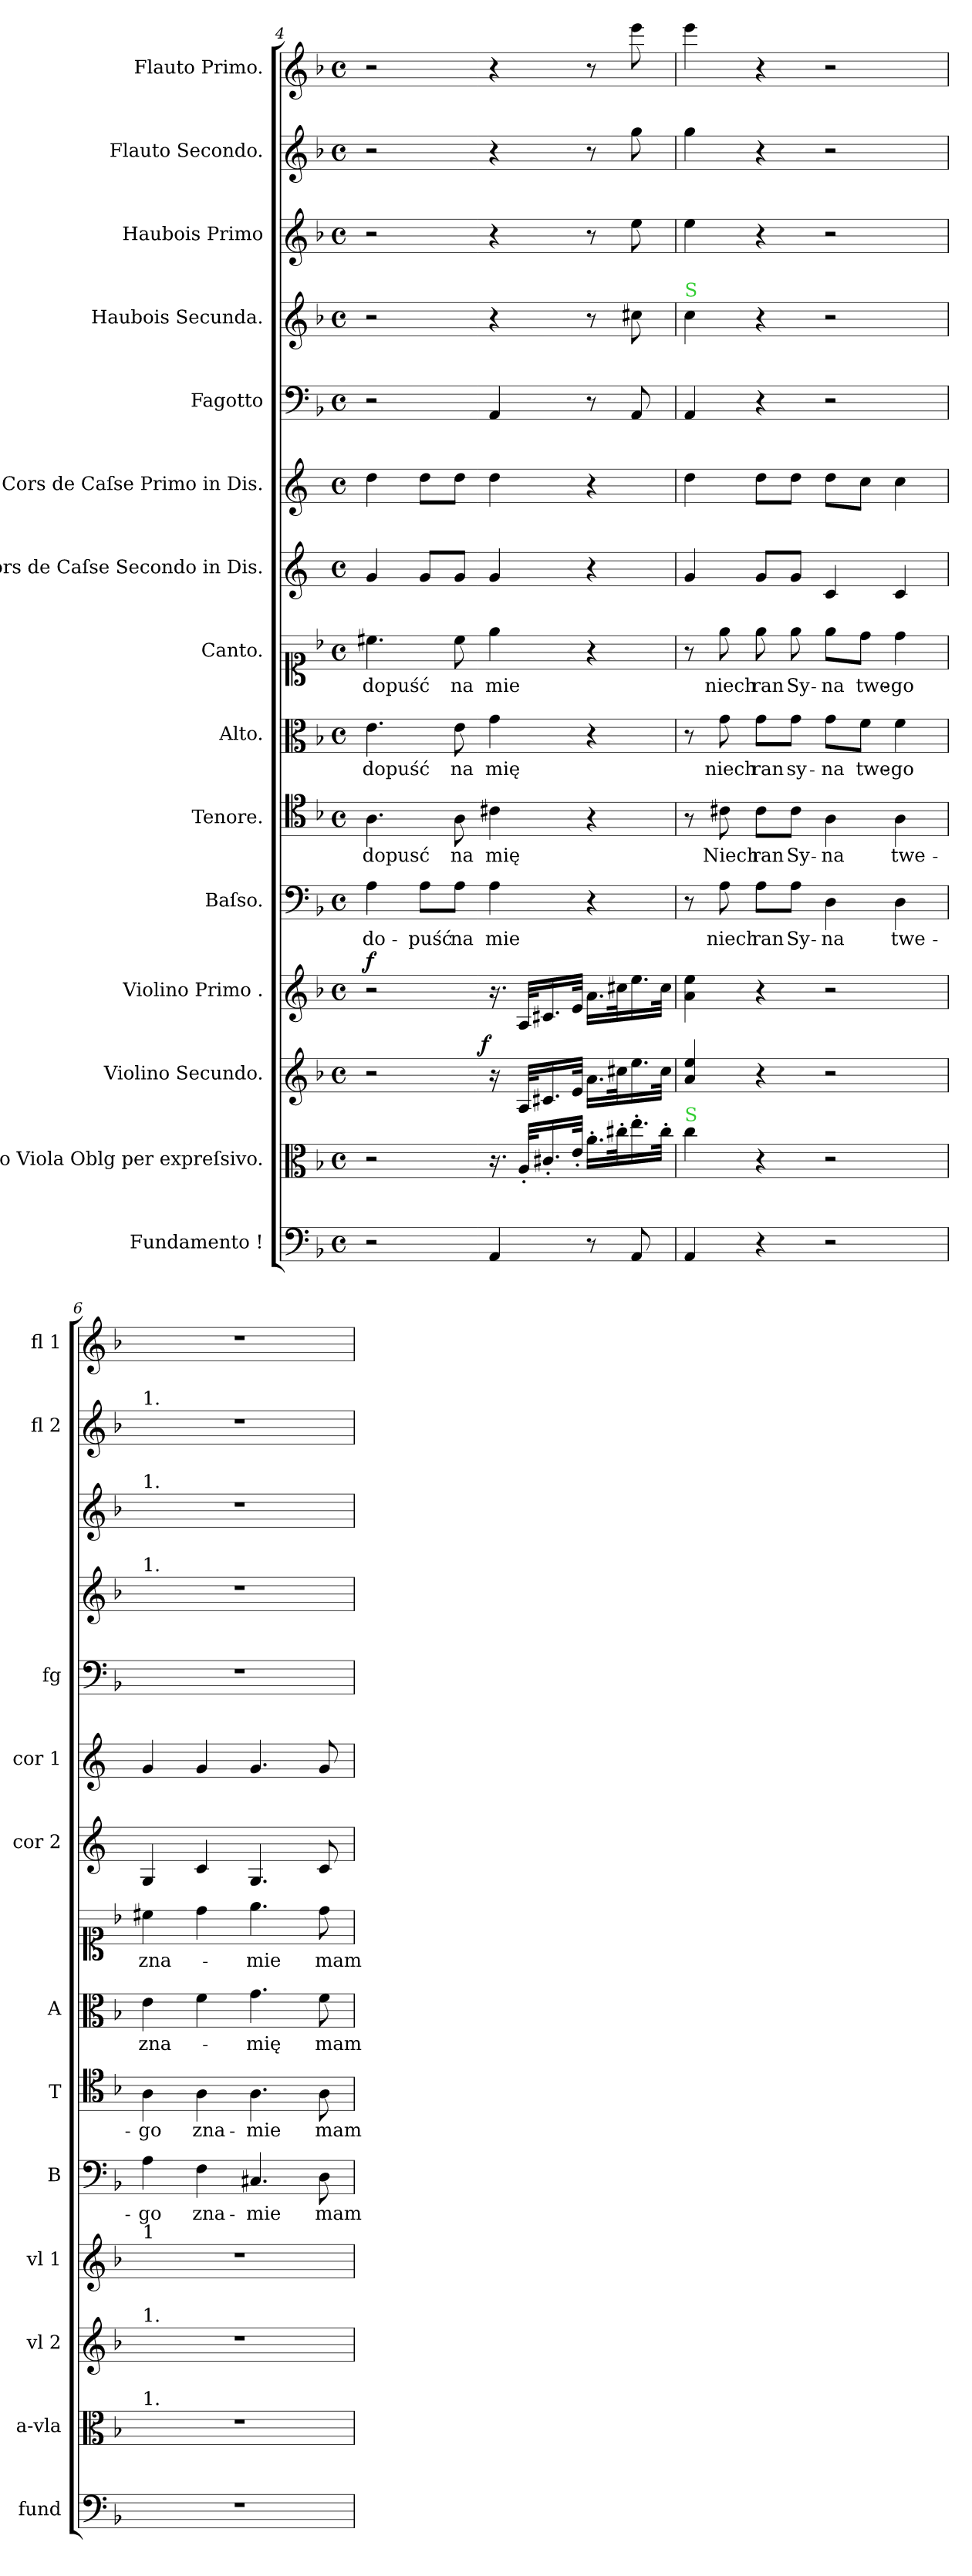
**kern	**kern	**dynam	**kern	**dynam	**kern	**dynam	**kern	**text	**kern	**text	**kern	**text	**kern	**text	**kern	**kern	**kern	**kern	**kern	**kern	**kern
*part15	*part14	*part14	*part13	*part13	*part12	*part12	*part11	*part11	*part10	*part10	*part9	*part9	*part8	*part8	*part7	*part6	*part5	*part4	*part3	*part2	*part1
*staff15	*staff14	*staff14	*staff13	*staff13	*staff12	*staff12	*staff11	*staff11	*staff10	*staff10	*staff9	*staff9	*staff8	*staff8	*staff7	*staff6	*staff5	*staff4	*staff3	*staff2	*staff1
*I"Fundamento !	*I"Alto Viola Oblg per expreſsivo.	*	*I"Violino Secundo.	*	*I"Violino Primo .	*	*I"Baſso.	*	*I"Tenore.	*	*I"Alto.	*	*I"Canto.	*	*I"Cors de Caſse Secondo in Dis.	*I"Cors de Caſse Primo in Dis.	*I"Fagotto	*I"Haubois Secunda.	*I"Haubois Primo	*I"Flauto Secondo.	*I"Flauto Primo.
*I'fund	*I'a-vla	*	*I'vl 2	*	*I'vl 1	*	*I'B	*	*I'T	*	*I'A	*	*	*	*I'cor 2	*I'cor 1	*I'fg	*	*	*I'fl 2	*I'fl 1
*clefF4	*clefC3	*	*clefG2	*	*clefG2	*	*clefF4	*	*clefC4	*	*clefC3	*	*clefC1	*	*clefG2	*clefG2	*clefF4	*clefG2	*clefG2	*clefG2	*clefG2
*	*	*	*	*	*	*	*	*	*	*	*	*	*	*	*ITrd6c10	*ITrd6c10	*	*	*	*	*
*k[b-]	*k[b-]	*	*k[b-]	*	*k[b-]	*	*k[b-]	*	*k[b-]	*	*k[b-]	*	*k[b-]	*	*k[f#c#]	*k[f#c#]	*k[b-]	*k[b-]	*k[b-]	*k[b-]	*k[b-]
*d:	*d:	*	*d:	*	*d:	*	*d:	*	*d:	*	*d:	*	*d:	*	*	*	*d:	*d:	*d:	*d:	*d:
*M4/4	*M4/4	*	*M4/4	*	*M4/4	*	*M4/4	*	*M4/4	*	*M4/4	*	*M4/4	*	*M4/4	*M4/4	*M4/4	*M4/4	*M4/4	*M4/4	*M4/4
*met(c)	*met(c)	*	*met(c)	*	*met(c)	*	*met(c)	*	*met(c)	*	*met(c)	*	*met(c)	*	*met(c)	*met(c)	*met(c)	*met(c)	*met(c)	*met(c)	*met(c)
=4	=4	=4	=4	=4	=4	=4	=4	=4	=4	=4	=4	=4	=4	=4	=4	=4	=4	=4	=4	=4	=4
!	!	!	!	!	!	!LO:DY:a	!	!	!	!	!	!	!	!	!	!	!	!	!	!	!
2r	2r	.	2r	.	2r	f	4A\	do-	4.A\	dopusć	4.e\	dopuść	4.cc#X\	dopuść	4A/	4e\	2r	2r	2r	2r	2r
.	.	.	.	.	.	.	8A\L	-puść	.	.	.	.	.	.	8A/L	8e\L	.	.	.	.	.
.	.	.	.	.	.	.	8A\J	na	8A\	na	8e\	na	8cc#\	na	8A/J	8e\J	.	.	.	.	.
!	!	!LO:DY:rj	!LO:N:vis=16	!LO:DY:a:rj	!	!	!	!	!	!	!	!	!	!	!	!	!	!	!	!	!
4AA/	16.r	f&colon;	16.r	f	16.r	.	4A\	mie	4c#X\	mię	4g\	mię	4ee\	mie	4A/	4e\	4AA/	4r	4r	4r	4r
.	32A'/KLL	.	32A/KLL	.	32A/KLL	.	.	.	.	.	.	.	.	.	.	.	.	.	.	.	.
.	16.c#X'/	.	16.c#X/	.	16.c#X/	.	.	.	.	.	.	.	.	.	.	.	.	.	.	.	.
.	32e'/JJk	.	32e/JJk	.	32e/JJk	.	.	.	.	.	.	.	.	.	.	.	.	.	.	.	.
8r	16.a'\LL	.	16.a\LL	.	16.a\LL	.	4r	.	4r	.	4r	.	4r	.	4r	4r	8r	8r	8r	8r	8r
.	32cc#X'\K	.	32cc#X\K	.	32cc#X\K	.	.	.	.	.	.	.	.	.	.	.	.	.	.	.	.
8AA/	16.ee'\	.	16.ee\	.	16.ee\	.	.	.	.	.	.	.	.	.	.	.	8AA/	8cc#X\	8ee\	8gg\	8eee\
.	32cc#'\JJk	.	32cc#\JJk	.	32cc#\JJk	.	.	.	.	.	.	.	.	.	.	.	.	.	.	.	.
=5	=5	=5	=5	=5	=5	=5	=5	=5	=5	=5	=5	=5	=5	=5	=5	=5	=5	=5	=5	=5	=5
!	!	!	!	!	!	!	!	!	!	!	!	!	!	!	!	!	!	!LO:TX:a:color=limegreen:t=S	!	!	!
!	!LO:TX:a:color=limegreen:t=S	!	!	!	!	!	!	!	!	!	!	!	!	!	!	!	!	!	!	!	!
4AA/	4cc\	.	4a/ 4ee/	.	4a\ 4ee\	.	8r	.	8r	.	8r	.	8r	.	4A/	4e\	4AA/	4cc\	4ee\	4gg\	4eee\
.	.	.	.	.	.	.	8A\	niech	8c#X\	Niech	8g\	niech	8ee\	niech	.	.	.	.	.	.	.
4r	4r	.	4r	.	4r	.	8A\L	ran	8c#\L	ran	8g\L	ran	8ee\	ran	8A/L	8e\L	4r	4r	4r	4r	4r
.	.	.	.	.	.	.	8A\J	Sy-	8c#\J	Sy-	8g\J	sy-	8ee\	Sy-	8A/J	8e\J	.	.	.	.	.
2r	2r	.	2r	.	2r	.	4D\	-na	4A\	-na	8g\L	-na	8ee\L	-na	4D/	8e\L	2r	2r	2r	2r	2r
.	.	.	.	.	.	.	.	.	.	.	8f\J	twe-	8dd\J	twe-	.	8d\J	.	.	.	.	.
.	.	.	.	.	.	.	4D\	twe-	4A\	twe-	4f\	-go	4dd\	-go	4D/	4d\	.	.	.	.	.
=6	=6	=6	=6	=6	=6	=6	=6	=6	=6	=6	=6	=6	=6	=6	=6	=6	=6	=6	=6	=6	=6
!	!	!	!	!	!	!	!	!	!	!	!	!	!	!	!	!	!	!	!	!LO:TX:a:t=1.	!
!	!	!	!	!	!	!	!	!	!	!	!	!	!	!	!	!	!	!	!LO:TX:a:t=1.	!	!
!	!	!	!	!	!	!	!	!	!	!	!	!	!	!	!	!	!	!LO:TX:a:t=1.	!	!	!
!	!	!	!	!	!LO:TX:a:t=1	!	!	!	!	!	!	!	!	!	!	!	!	!	!	!	!
!	!	!	!LO:TX:a:t=1.	!	!	!	!	!	!	!	!	!	!	!	!	!	!	!	!	!	!
!	!LO:TX:a:t=1.	!	!	!	!	!	!	!	!	!	!	!	!	!	!	!	!	!	!	!	!
1r	1r	.	1r	.	1r	.	4A\	-go	4A\	-go	4e\	zna-	4cc#X\	zna-	4AA/	4A/	1r	1r	1r	1r	1r
.	.	.	.	.	.	.	4F\	zna-	4A\	zna-	4f\	.	4dd\	.	4D/	4A/	.	.	.	.	.
.	.	.	.	.	.	.	4.C#X/	-mie	4.A\	-mie	4.g\	-mię	4.ee\	-mie	4.AA/	4.A/	.	.	.	.	.
.	.	.	.	.	.	.	8D\	mam	8A\	mam	8f\	mam	8dd\	mam	8D/	8A/	.	.	.	.	.
=	=	=	=	=	=	=	=	=	=	=	=	=	=	=	=	=	=	=	=	=	=
*-	*-	*-	*-	*-	*-	*-	*-	*-	*-	*-	*-	*-	*-	*-	*-	*-	*-	*-	*-	*-	*-
